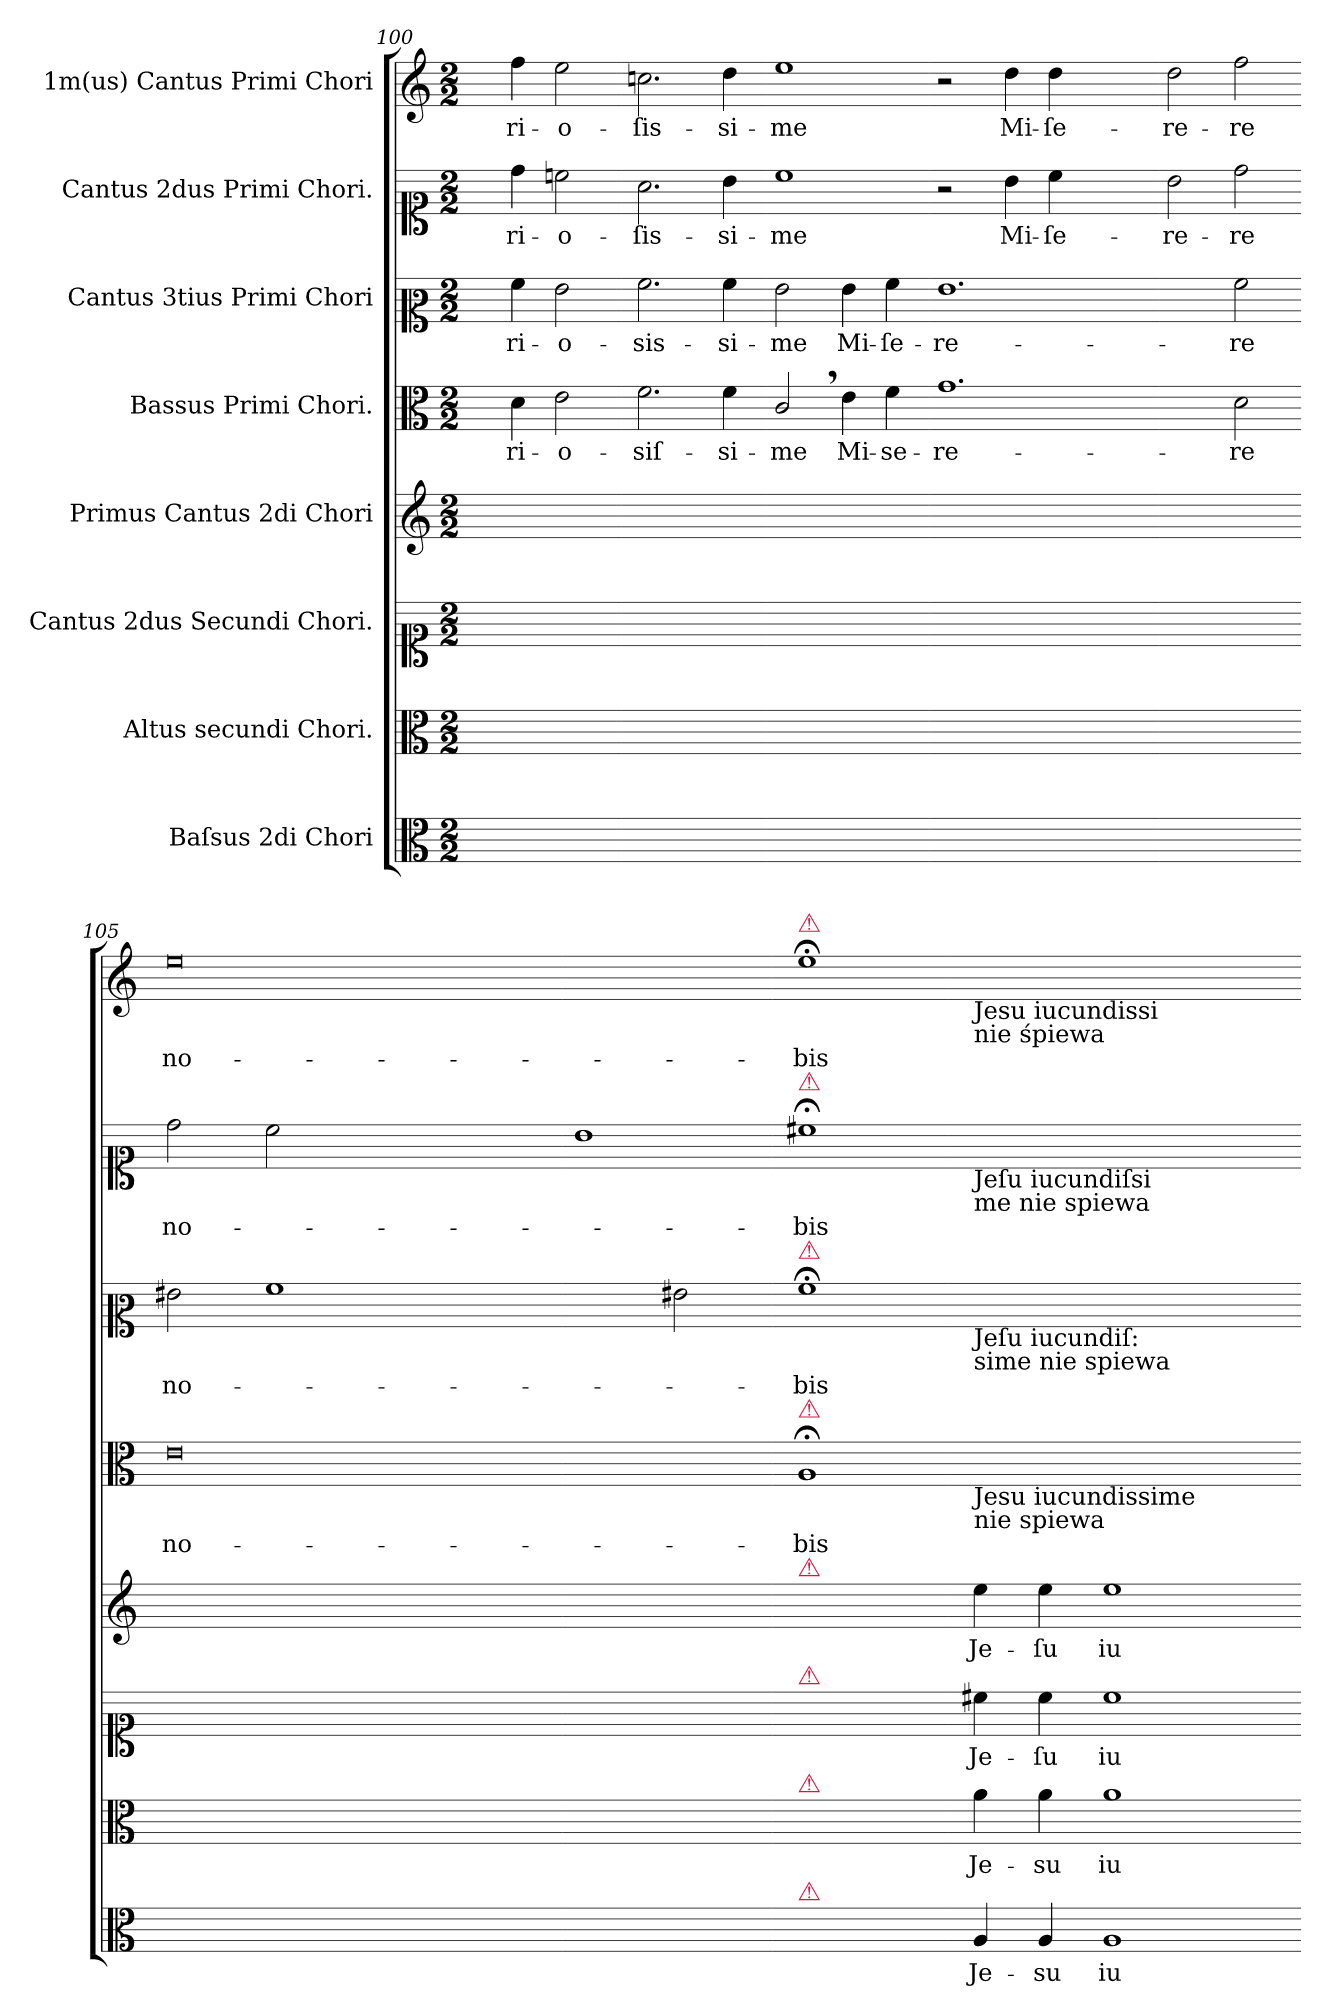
**kern	**text	**kern	**text	**kern	**text	**kern	**text	**kern	**text	**kern	**text	**kern	**text	**kern	**text
*part8	*part8	*part7	*part7	*part6	*part6	*part5	*part5	*part4	*part4	*part3	*part3	*part2	*part2	*part1	*part1
*staff8	*staff8	*staff7	*staff7	*staff6	*staff6	*staff5	*staff5	*staff4	*staff4	*staff3	*staff3	*staff2	*staff2	*staff1	*staff1
*I"Baſsus 2di Chori	*	*I"Altus secundi Chori.	*	*I"Cantus 2dus Secundi Chori.	*	*I"Primus Cantus 2di Chori	*	*I"Bassus Primi Chori.	*	*I"Cantus 3tius Primi Chori	*	*I"Cantus 2dus Primi Chori.	*	*I"1m(us) Cantus Primi Chori	*
*clefC3	*	*clefC3	*	*clefC1	*	*clefG2	*	*clefC3	*	*clefC2	*	*clefC1	*	*clefG2	*
*k[]	*	*k[]	*	*k[]	*	*k[]	*	*k[]	*	*k[]	*	*k[]	*	*k[]	*
*M2/2	*	*M2/2	*	*M2/2	*	*M2/2	*	*M2/2	*	*M2/2	*	*M2/2	*	*M2/2	*
=100	=100	=100	=100	=100	=100	=100	=100	=100	=100	=100	=100	=100	=100	=100	=100
1ryy	.	1ryy	.	1ryy	.	1ryy	.	4ryy	.	4ryy	.	4ryy	.	4ryy	.
.	.	.	.	.	.	.	.	4d\	-ri-	4a\	-ri-	4dd\	-ri-	4ff\	-ri-
.	.	.	.	.	.	.	.	2e\	-o-	2g\	-o-	2ccn\	-o-	2ee\	-o-
=101-	=101-	=101-	=101-	=101-	=101-	=101-	=101-	=101-	=101-	=101-	=101-	=101-	=101-	=101-	=101-
1ryy	.	1ryy	.	1ryy	.	1ryy	.	2.f\	-siſ-	2.a\	-sis-	2.a\	-ſis-	2.ccn\	-ſis-
.	.	.	.	.	.	.	.	4f\	-si-	4a\	-si-	4b\	-si-	4dd\	-si-
=102-	=102-	=102-	=102-	=102-	=102-	=102-	=102-	=102-	=102-	=102-	=102-	=102-	=102-	=102-	=102-
1ryy	.	1ryy	.	1ryy	.	1ryy	.	2c,/	-me	2g\	-me	1cc	-me	1ee	-me
.	.	.	.	.	.	.	.	4e\	Mi-	4g\	Mi-	.	.	.	.
.	.	.	.	.	.	.	.	4f\	-se-	4a\	-ſe-	.	.	.	.
=103-	=103-	=103-	=103-	=103-	=103-	=103-	=103-	=103-	=103-	=103-	=103-	=103-	=103-	=103-	=103-
1ryy	.	1ryy	.	1ryy	.	1ryy	.	1.g	-re-	1.g	-re-	2r	.	2r	.
.	.	.	.	.	.	.	.	.	.	.	.	4b\	Mi-	4dd\	Mi-
.	.	.	.	.	.	.	.	.	.	.	.	4cc\	-ſe-	4dd\	-ſe-
2ryy	.	2ryy	.	2ryy	.	2ryy	.	.	.	.	.	2ryy	.	2ryy	.
=104-	=104-	=104-	=104-	=104-	=104-	=104-	=104-	=104-	=104-	=104-	=104-	=104-	=104-	=104-	=104-
1ryy	.	1ryy	.	1ryy	.	1ryy	.	2ryy	.	2ryy	.	2b\	-re-	2dd\	-re-
.	.	.	.	.	.	.	.	2d\	-re	2a\	-re	2dd\	-re	2ff\	-re
=105-	=105-	=105-	=105-	=105-	=105-	=105-	=105-	=105-	=105-	=105-	=105-	=105-	=105-	=105-	=105-
1ryy	.	1ryy	.	1ryy	.	1ryy	.	0e	no-	2g#X\	no-	2dd\	no-	0ee	no-
.	.	.	.	.	.	.	.	.	.	1a\	.	2cc\	.	.	.
1ryy	.	1ryy	.	1ryy	.	1ryy	.	.	.	.	.	1ryy	.	.	.
.	.	.	.	.	.	.	.	.	.	2ryy	.	.	.	.	.
=106-	=106-	=106-	=106-	=106-	=106-	=106-	=106-	=106-	=106-	=106-	=106-	=106-	=106-	=106-	=106-
1ryy	.	1ryy	.	1ryy	.	1ryy	.	1ryy	.	2ryy	.	1b	.	1ryy	.
.	.	.	.	.	.	.	.	.	.	2g#X\	.	.	.	.	.
=107-	=107-	=107-	=107-	=107-	=107-	=107-	=107-	=107-	=107-	=107-	=107-	=107-	=107-	=107-	=107-
!	!	!	!	!	!	!	!	!	!	!	!	!	!	!LO:TX:a:color=crimson:t=⚠	!
!	!	!	!	!	!	!	!	!	!	!	!	!LO:TX:a:color=crimson:t=⚠	!	!	!
!	!	!	!	!	!	!	!	!	!	!LO:TX:a:color=crimson:t=⚠	!	!	!	!	!
!	!	!	!	!	!	!	!	!LO:TX:a:color=crimson:t=⚠	!	!	!	!	!	!	!
!	!	!	!	!	!	!LO:TX:a:color=crimson:t=⚠	!	!	!	!	!	!	!	!	!
!	!	!	!	!LO:TX:a:color=crimson:t=⚠	!	!	!	!	!	!	!	!	!	!	!
!	!	!LO:TX:a:color=crimson:t=⚠	!	!	!	!	!	!	!	!	!	!	!	!	!
!LO:TX:a:color=crimson:t=⚠	!	!	!	!	!	!	!	!	!	!	!	!	!	!	!
1ryy	.	1ryy	.	1ryy	.	1ryy	.	1A;<	-bis	1a;	-bis	1cc#X;	-bis	1ee;	-bis
=108-	=108-	=108-	=108-	=108-	=108-	=108-	=108-	=108-	=108-	=108-	=108-	=108-	=108-	=108-	=108-
!	!	!	!	!	!	!	!	!	!	!	!	!	!	!LO:TX:b:t=Jesu iucundissi\nnie śpiewa	!
!	!	!	!	!	!	!	!	!	!	!	!	!LO:TX:b:t=Jeſu iucundiſsi\nme nie spiewa	!	!	!
!	!	!	!	!	!	!	!	!	!	!LO:TX:b:t=Jeſu iucundiſ&colon;\nsime nie spiewa	!	!	!	!	!
!	!	!	!	!	!	!	!	!LO:TX:b:t=Jesu iucundissime\nnie spiewa	!	!	!	!	!	!	!
4A/	Je-	4a\	Je-	4cc#X\	Je-	4ee\	Je-	1ryy	.	1ryy	.	1ryy	.	1ryy	.
4A/	-su	4a\	-su	4cc#\	-ſu	4ee\	-ſu	.	.	.	.	.	.	.	.
1A/	iu-	1a\	iu-	1cc#\	iu-	1ee\	iu-	.	.	.	.	.	.	.	.
.	.	.	.	.	.	.	.	2ryy	.	2ryy	.	2ryy	.	2ryy	.
=-	=-	=-	=-	=-	=-	=-	=-	=-	=-	=-	=-	=-	=-	=-	=-
*-	*-	*-	*-	*-	*-	*-	*-	*-	*-	*-	*-	*-	*-	*-	*-
